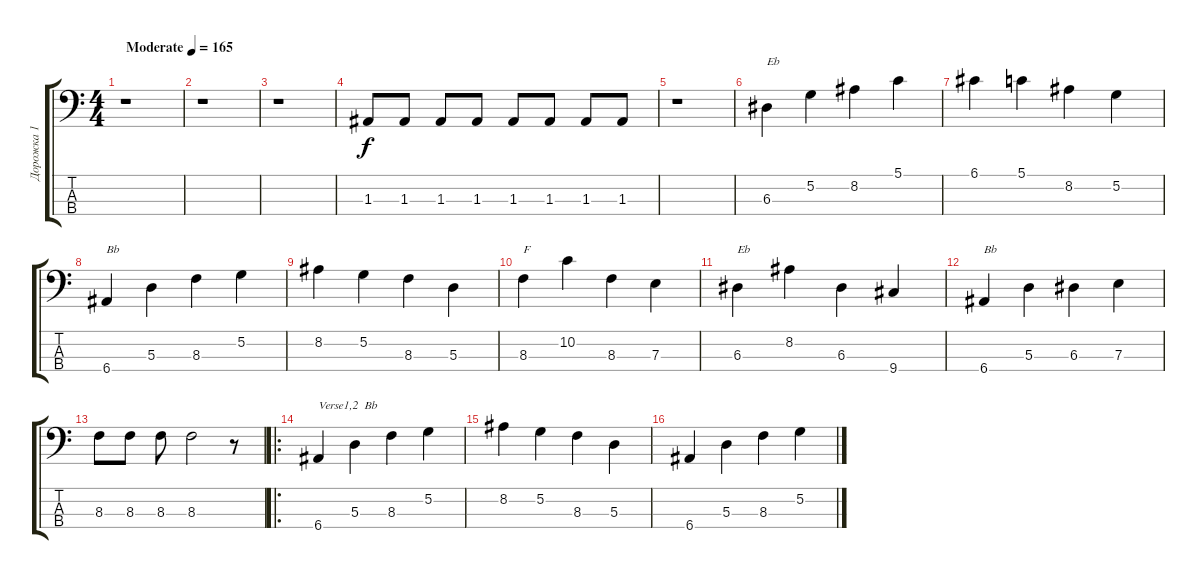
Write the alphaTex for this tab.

\track ("Дорожка 1" "Дорожка 1") {instrument acousticguitarsteel}
\staff {score tabs}
\tuning (G2 D2 A1 E1) {hide}
\ts (4 4)
\tempo (165 "Moderate")
\clef f4
\ks c
r.1{dy f instrument acousticguitarsteel} |
r.1 |
r.1 |
1.3.8 1.3.8 1.3.8 1.3.8 1.3.8 1.3.8 1.3.8 1.3.8 |
r.1 |
6.3.4{txt "Eb"} 5.2.4 8.2.4 5.1.4 |
6.1.4 5.1.4 8.2.4 5.2.4 |
6.4.4{txt "Bb"} 5.3.4 8.3.4 5.2.4 |
8.2.4 5.2.4 8.3.4 5.3.4 |
8.3.4{txt "F"} 10.2.4 8.3.4 7.3.4 |
6.3.4{txt "Eb"} 8.2.4 6.3.4 9.4.4 |
6.4.4{txt "Bb"} 5.3.4 6.3.4 7.3.4 |
8.3.8 8.3.8 8.3.8 8.3.2 r.8 |
\ro
6.4.4{txt "Verse1,2  Bb"} 5.3.4 8.3.4 5.2.4 |
8.2.4 5.2.4 8.3.4 5.3.4 |
6.4.4 5.3.4 8.3.4 5.2.4
